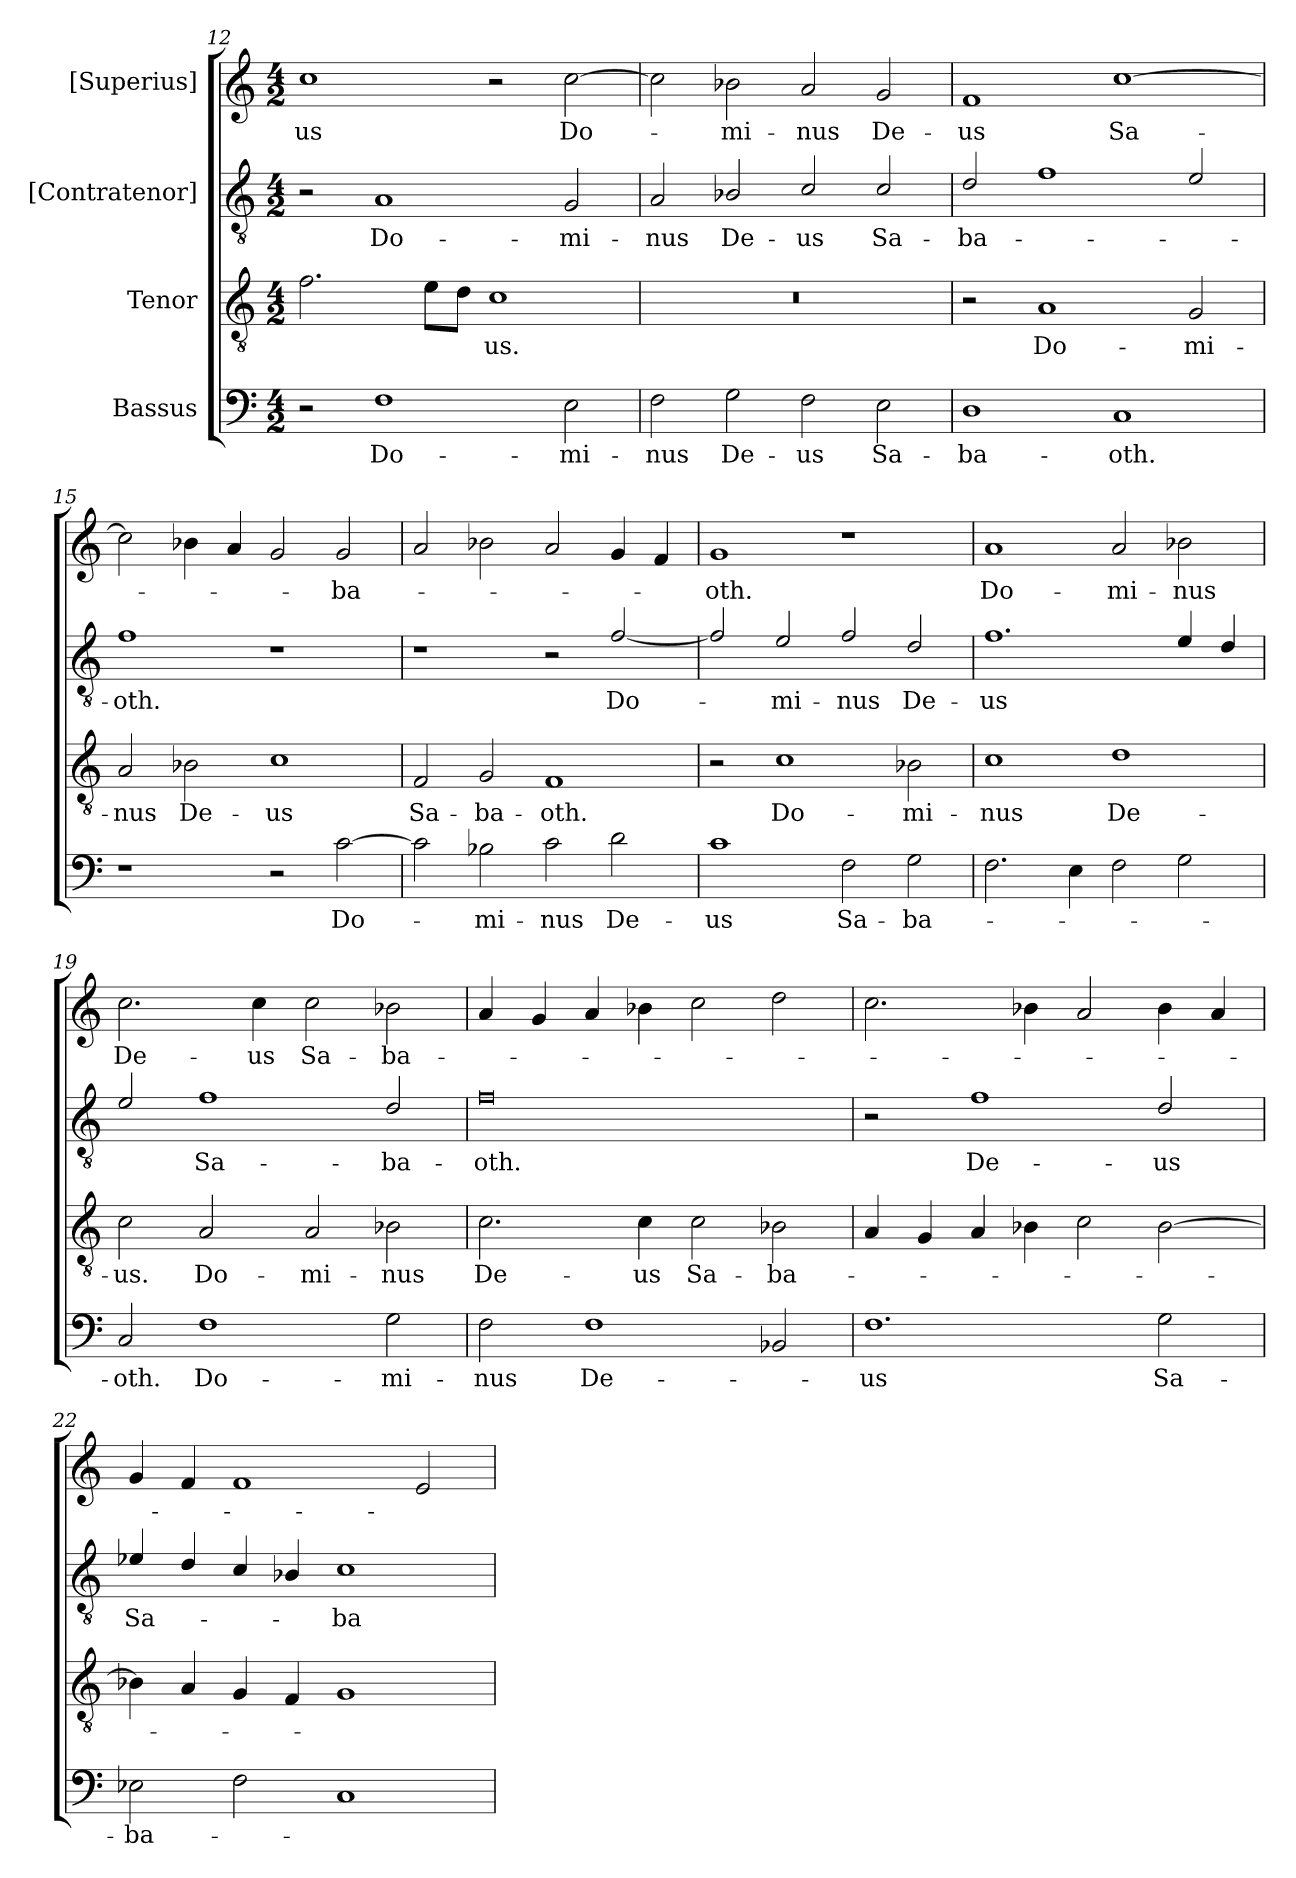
**kern	**text	**kern	**text	**kern	**text	**kern	**text
*part4	*part4	*part3	*part3	*part2	*part2	*part1	*part1
*staff4	*staff4	*staff3	*staff3	*staff2	*staff2	*staff1	*staff1
*I"Bassus	*	*I"Tenor	*	*I"[Contratenor]	*	*I"[Superius]	*
*clefF4	*	*clefGv2	*	*clefGv2	*	*clefG2	*
*k[]	*	*k[]	*	*k[]	*	*k[]	*
*M4/2	*	*M4/2	*	*M4/2	*	*M4/2	*
=12	=12	=12	=12	=12	=12	=12	=12
2r	.	2.f\	.	2r	.	1cc\	-us
1F\	Do-	.	.	1A/	Do-	.	.
.	.	8e\L	.	.	.	.	.
.	.	8d\J	.	.	.	.	.
.	.	1c\	-us.	.	.	2r	.
2E\	-mi-	.	.	2G/	-mi-	[2cc\	Do-
=13	=13	=13	=13	=13	=13	=13	=13
2F\	-nus	0r	.	2A/	-nus	2cc\]	.
2G\	De-	.	.	2B-X/	De-	2b-X\	-mi-
2F\	-us	.	.	2c/	-us	2a/	-nus
2E\	Sa-	.	.	2c/	Sa-	2g/	De-
=14	=14	=14	=14	=14	=14	=14	=14
1D\	-ba-	2r	.	2d/	-ba-	1f/	-us
.	.	1A/	Do-	1f/	.	.	.
1C/	-oth.	.	.	.	.	[1cc\	Sa-
.	.	2G/	-mi-	2e/	.	.	.
=15	=15	=15	=15	=15	=15	=15	=15
1r	.	2A/	-nus	1f/	-oth.	2cc\]	.
.	.	2B-X\	De-	.	.	4b-X\	.
.	.	.	.	.	.	4a/	.
2r	.	1c\	-us	1r	.	2g/	.
[2c\	Do-	.	.	.	.	2g/	-ba-
=16	=16	=16	=16	=16	=16	=16	=16
2c\]	.	2F/	Sa-	1r	.	2a/	.
2B-X\	-mi-	2G/	-ba-	.	.	2b-X\	.
2c\	-nus	1F/	-oth.	2r	.	2a/	.
2d\	De-	.	.	[2f/	Do-	4g/	.
.	.	.	.	.	.	4f/	.
=17	=17	=17	=17	=17	=17	=17	=17
1c\	-us	2r	.	2f/]	.	1g/	-oth.
.	.	1c\	Do-	2e/	-mi-	.	.
2F\	Sa-	.	.	2f/	-nus	1r	.
2G\	-ba-	2B-X\	-mi-	2d/	De-	.	.
=18	=18	=18	=18	=18	=18	=18	=18
2.F\	.	1c\	-nus	1.f/	-us	1a/	Do-
4E\	.	.	.	.	.	.	.
2F\	.	1d\	De-	.	.	2a/	-mi-
2G\	.	.	.	4e/	.	2b-X\	-nus
.	.	.	.	4d/	.	.	.
=19	=19	=19	=19	=19	=19	=19	=19
2C/	-oth.	2c\	-us.	2e/	.	2.cc\	De-
1F\	Do-	2A/	Do-	1f/	Sa-	.	.
.	.	.	.	.	.	4cc\	-us
.	.	2A/	-mi-	.	.	2cc\	Sa-
2G\	-mi-	2B-X\	-nus	2d/	-ba-	2b-X\	-ba-
=20	=20	=20	=20	=20	=20	=20	=20
2F\	-nus	2.c\	De-	0f/	-oth.	4a/	.
.	.	.	.	.	.	4g/	.
1F\	De-	.	.	.	.	4a/	.
.	.	4c\	-us	.	.	4b-X\	.
.	.	2c\	Sa-	.	.	2cc\	.
2BB-X/	.	2B-X\	-ba-	.	.	2dd\	.
=21	=21	=21	=21	=21	=21	=21	=21
1.F\	-us	4A/	.	2r	.	2.cc\	.
.	.	4G/	.	.	.	.	.
.	.	4A/	.	1f/	De-	.	.
.	.	4B-X\	.	.	.	4b-X\	.
.	.	2c\	.	.	.	2a/	.
2G\	Sa-	[2B-\	.	2d/	-us	4b-\	.
.	.	.	.	.	.	4a/	.
=22	=22	=22	=22	=22	=22	=22	=22
2E-X\	-ba-	4B-X\]	.	4e-X/	Sa-	4g/	.
.	.	4A/	.	4d/	.	4f/	.
2F\	.	4G/	.	4c/	.	1f/	.
.	.	4F/	.	4B-X/	.	.	.
1C/	.	1G/	.	1c/	-ba-	.	.
.	.	.	.	.	.	2e/	.
=	=	=	=	=	=	=	=
*-	*-	*-	*-	*-	*-	*-	*-
